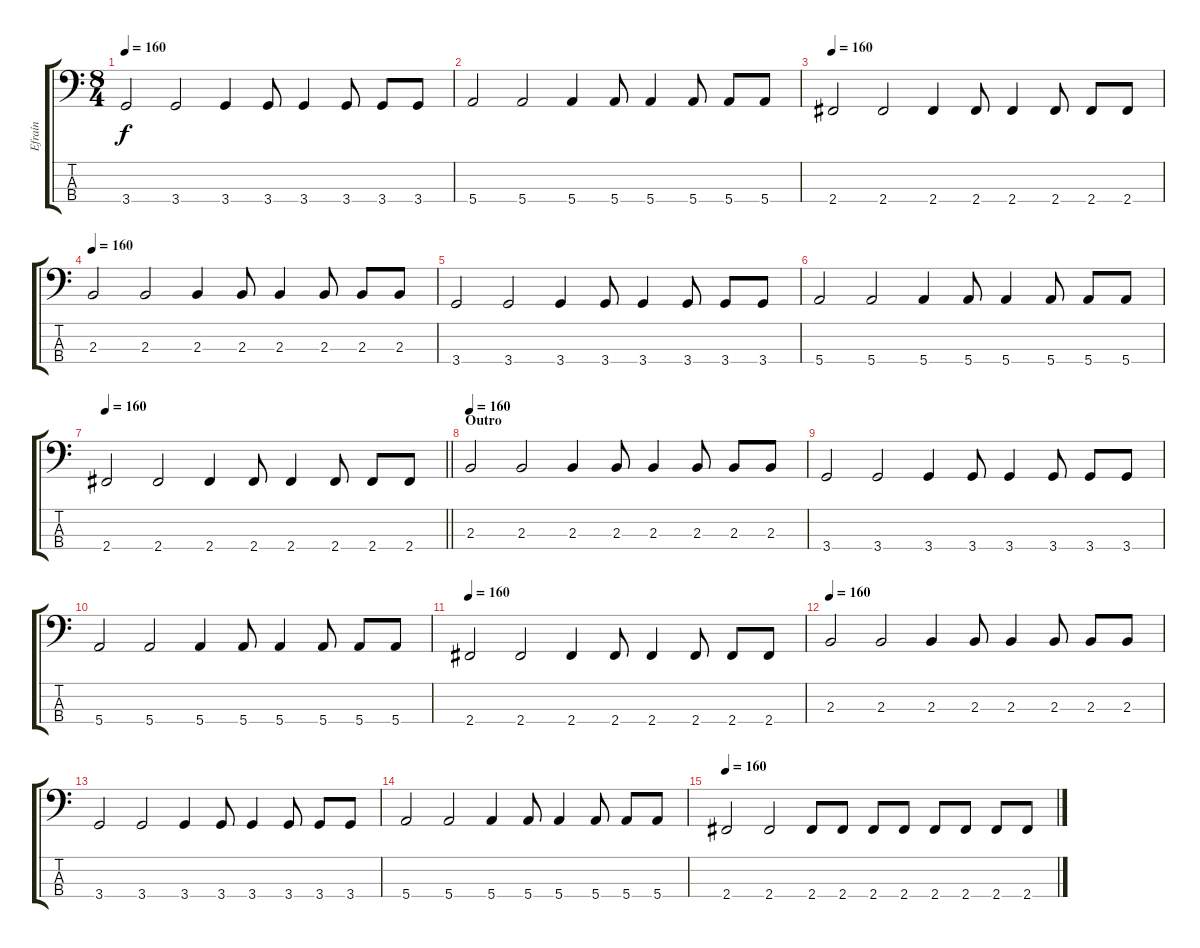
\track ("Efraín" "Efraín") {instrument electricbasspick}
\staff {score tabs}
\tuning (G2 D2 A1 E1) {hide}
\ts (8 4)
\tempo 160
\clef f4
\ks c
3.4.2{dy f} 3.4.2 3.4.4 3.4.8 3.4.4 3.4.8 3.4.8 3.4.8 |
5.4.2 5.4.2 5.4.4 5.4.8 5.4.4 5.4.8 5.4.8 5.4.8 |
\tempo 160
2.4.2 2.4.2 2.4.4 2.4.8 2.4.4 2.4.8 2.4.8 2.4.8 |
\tempo 160
2.3.2 2.3.2 2.3.4 2.3.8 2.3.4 2.3.8 2.3.8 2.3.8 |
3.4.2 3.4.2 3.4.4 3.4.8 3.4.4 3.4.8 3.4.8 3.4.8 |
5.4.2 5.4.2 5.4.4 5.4.8 5.4.4 5.4.8 5.4.8 5.4.8 |
\tempo 160
\barLineRight lightlight
2.4.2 2.4.2 2.4.4 2.4.8 2.4.4 2.4.8 2.4.8 2.4.8 |
\section ("" "Outro")
\tempo 160
2.3.2 2.3.2 2.3.4 2.3.8 2.3.4 2.3.8 2.3.8 2.3.8 |
3.4.2 3.4.2 3.4.4 3.4.8 3.4.4 3.4.8 3.4.8 3.4.8 |
5.4.2 5.4.2 5.4.4 5.4.8 5.4.4 5.4.8 5.4.8 5.4.8 |
\tempo 160
2.4.2 2.4.2 2.4.4 2.4.8 2.4.4 2.4.8 2.4.8 2.4.8 |
\tempo 160
2.3.2 2.3.2 2.3.4 2.3.8 2.3.4 2.3.8 2.3.8 2.3.8 |
3.4.2 3.4.2 3.4.4 3.4.8 3.4.4 3.4.8 3.4.8 3.4.8 |
5.4.2 5.4.2 5.4.4 5.4.8 5.4.4 5.4.8 5.4.8 5.4.8 |
\tempo 160
2.4.2 2.4.2 2.4.8 2.4.8 2.4.8 2.4.8 2.4.8 2.4.8 2.4.8 2.4.8
